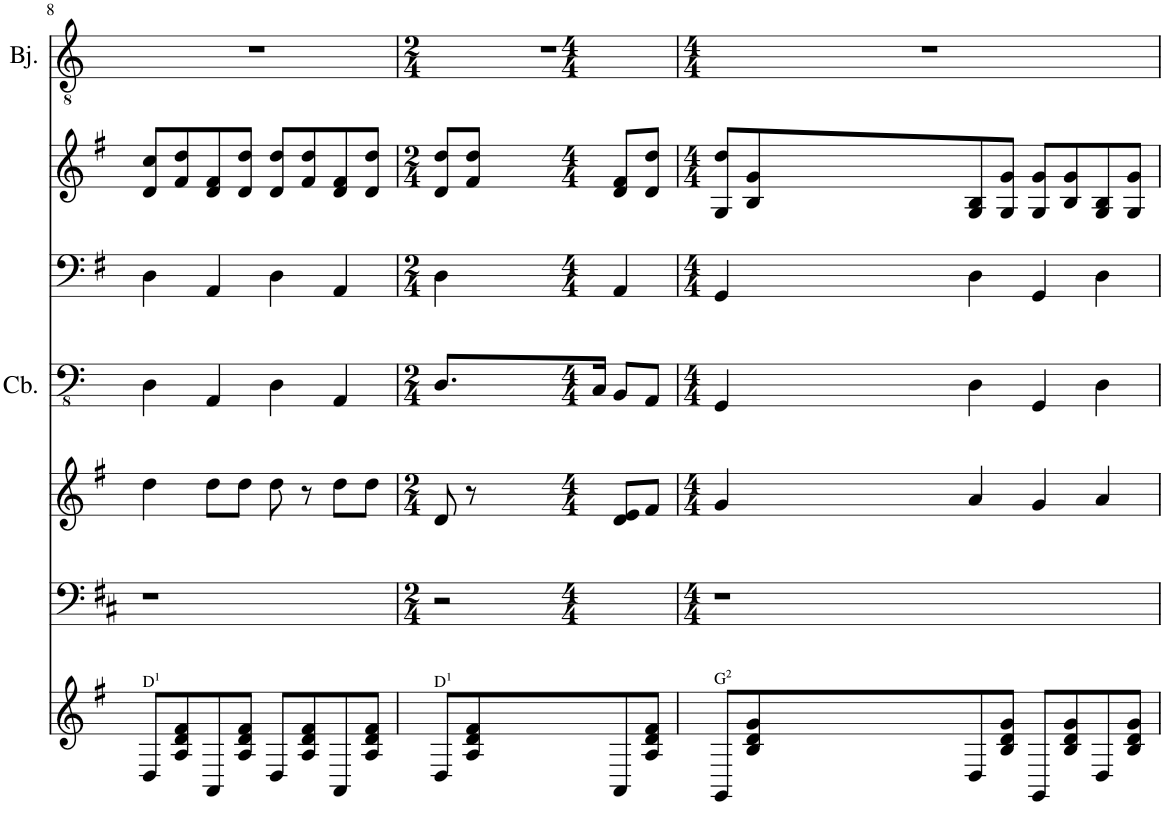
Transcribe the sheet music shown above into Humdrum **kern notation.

**kern	**kern	**kern	**kern	**kern	**kern	**kern
*part7	*part6	*part5	*part4	*part3	*part2	*part1
*staff7	*staff6	*staff5	*staff4	*staff3	*staff2	*staff1
*I"ACC. GUITAR	*I"ACCGUITMELODY	*I"BANJO MELODY	*I"Double Bass	*I"BASS	*I"BANJO ROLL	*I"Banjo
*I'Ac Gtr	*	*I'Bjo	*	*	*I'Bjo	*I'Bj.
!!LO:PB:g=z
*clefG2	*clefF4	*clefG2	*clefFv4	*clefF4	*clefG2	*clefGv2
*	*	*Trd7c12	*Trd7c12	*	*Trd7c12	*Trd7c12
*k[f#]	*k[f#c#]	*k[f#]	*k[]	*k[f#]	*k[f#]	*k[]
*M4/4	*M4/4	*M4/4	*M4/4	*M4/4	*M4/4	*M4/4
=8	=8	=8	=8	=8	=8	=8
!LO:TX:a:t=D¹	!	!	!	!	!	!
8D/L	1r	4dd\	4DD\	4D\	8d/ 8cc/L	1r
8A/ 8d/ 8f#/	.	.	.	.	8f#/ 8dd/	.
8AA/	.	8dd\L	4AAA/	4AA/	8d/ 8f#/	.
8A/ 8d/ 8f#/J	.	8dd\J	.	.	8d/ 8dd/J	.
8D/L	.	8dd\	4DD\	4D\	8d/ 8dd/L	.
8A/ 8d/ 8f#/	.	8r	.	.	8f#/ 8dd/	.
8AA/	.	8dd\L	4AAA/	4AA/	8d/ 8f#/	.
8A/ 8d/ 8f#/J	.	8dd\J	.	.	8d/ 8dd/J	.
=9	=9	=9	=9	=9	=9	=9
*	*M2/4	*M2/4	*M2/4	*M2/4	*M2/4	*M2/4
!LO:TX:a:t=D¹	!	!	!	!	!	!
8D/L	2r	8d/	8.DD/L	4D\	8d/ 8dd/L	2r
8A/ 8d/ 8f#/	.	8r	.	.	8f#/ 8dd/J	.
.	.	.	16CC/Jk	.	.	.
8AA/	.	8d/ 8e/L	8BBB/L	4AA/	8d/ 8f#/L	.
8A/ 8d/ 8f#/J	.	8f#/J	8AAA/J	.	8d/ 8dd/J	.
=10	=10	=10	=10	=10	=10	=10
*	*M4/4	*M4/4	*M4/4	*M4/4	*M4/4	*M4/4
!LO:TX:a:t=G²	!	!	!	!	!	!
8GG/L	1r	4g/	4GGG/	4GG/	8G/ 8dd/L	1r
8B/ 8d/ 8g/	.	.	.	.	8B/ 8g/	.
8D/	.	4a/	4DD\	4D\	8G/ 8B/	.
8B/ 8d/ 8g/J	.	.	.	.	8G/ 8g/J	.
8GG/L	.	4g/	4GGG/	4GG/	8G/ 8g/L	.
8B/ 8d/ 8g/	.	.	.	.	8B/ 8g/	.
8D/	.	4a/	4DD\	4D\	8G/ 8B/	.
8B/ 8d/ 8g/J	.	.	.	.	8G/ 8g/J	.
=	=	=	=	=	=	=
*-	*-	*-	*-	*-	*-	*-
